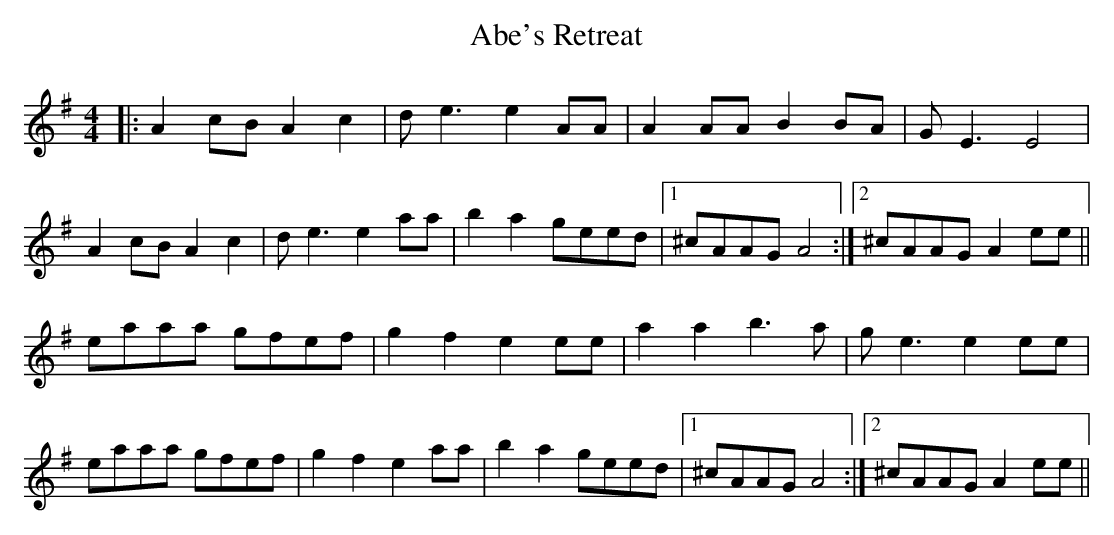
X:1
T: Abe's Retreat
M: 4/4
L: 1/8
K: Ador
|:A2cB A2c2|de3 e2 AA|A2 AA B2 BA|GE3 E4|
A2cB A2c2|de3 e2 aa|b2 a2 geed|1 ^cAAG A4:|2 ^cAAG A2ee||
eaaa gfef|g2 f2 e2 ee|a2 a2 b3a|ge3 e2 ee|
eaaa gfef|g2 f2 e2 aa|b2 a2 geed|1 ^cAAG A4:|2 ^cAAG A2ee||
